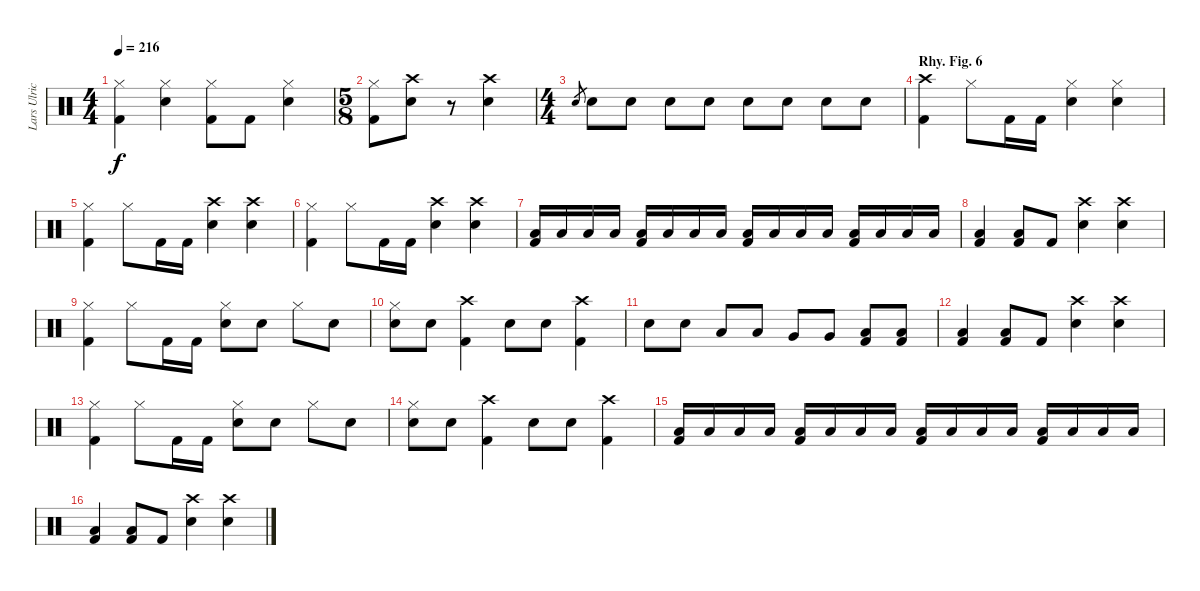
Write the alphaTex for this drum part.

\track ("Lars Ulrich (Drum)" "Lars Ulric") {instrument percussion}
\staff {score}
\articulation defaults
\ts (4 4)
\tempo 216
\clef neutral
\ks c
("Hi-Hat (closed)" "Kick (hit) 2").4{dy f} ("Hi-Hat (closed)" "Electric Snare (hit)").4 ("Hi-Hat (closed)" "Kick (hit) 2").8 "Kick (hit) 2".8 ("Hi-Hat (closed)" "Electric Snare (hit)").4 |
\ts (5 8)
("Hi-Hat (closed)" "Kick (hit) 2").8 ("Crash high (hit)" "Electric Snare (hit)").8 r.8 ("Crash high (hit)" "Electric Snare (hit)").4 |
\ts (4 4)
"Electric Snare (hit)".8{gr} "Electric Snare (hit)".8 "Electric Snare (hit)".8 "Electric Snare (hit)".8 "Electric Snare (hit)".8 "Electric Snare (hit)".8 "Electric Snare (hit)".8 "Electric Snare (hit)".8 "Electric Snare (hit)".8 |
\section ("" "Rhy. Fig. 6")
("Crash high (hit)" "Kick (hit) 2").4 "Hi-Hat (closed)".8 "Kick (hit) 2".16 "Kick (hit) 2".16 ("Hi-Hat (closed)" "Electric Snare (hit)").4 ("Hi-Hat (closed)" "Electric Snare (hit)").4 |
("Hi-Hat (closed)" "Kick (hit) 2").4 "Hi-Hat (closed)".8 "Kick (hit) 2".16 "Kick (hit) 2".16 ("Crash high (hit)" "Electric Snare (hit)").4 ("Crash high (hit)" "Electric Snare (hit)").4 |
("Hi-Hat (closed)" "Kick (hit) 2").4 "Hi-Hat (closed)".8 "Kick (hit) 2".16 "Kick (hit) 2".16 ("Crash high (hit)" "Electric Snare (hit)").4 ("Crash high (hit)" "Electric Snare (hit)").4 |
("Low Floor Tom (hit)" "Kick (hit) 2").16 "Low Floor Tom (hit)".16 "Low Floor Tom (hit)".16 "Low Floor Tom (hit)".16 ("Low Floor Tom (hit)" "Kick (hit) 2").16 "Low Floor Tom (hit)".16 "Low Floor Tom (hit)".16 "Low Floor Tom (hit)".16 ("Low Floor Tom (hit)" "Kick (hit) 2").16 "Low Floor Tom (hit)".16 "Low Floor Tom (hit)".16 "Low Floor Tom (hit)".16 ("Low Floor Tom (hit)" "Kick (hit) 2").16 "Low Floor Tom (hit)".16 "Low Floor Tom (hit)".16 "Low Floor Tom (hit)".16 |
("Low Floor Tom (hit)" "Kick (hit) 2").4 ("Low Floor Tom (hit)" "Kick (hit) 2").8 "Kick (hit) 2".8 ("Crash high (hit)" "Electric Snare (hit)").4 ("Crash high (hit)" "Electric Snare (hit)").4 |
("Hi-Hat (closed)" "Kick (hit) 2").4 "Hi-Hat (closed)".8 "Kick (hit) 2".16 "Kick (hit) 2".16 ("Hi-Hat (closed)" "Electric Snare (hit)").8 "Electric Snare (hit)".8 "Hi-Hat (closed)".8 "Electric Snare (hit)".8 |
("Hi-Hat (closed)" "Electric Snare (hit)").8 "Electric Snare (hit)".8 ("Crash high (hit)" "Kick (hit) 2").4 "Electric Snare (hit)".8 "Electric Snare (hit)".8 ("Crash high (hit)" "Kick (hit) 2").4 |
"Electric Snare (hit)".8 "Electric Snare (hit)".8 "Low Floor Tom (hit)".8 "Low Floor Tom (hit)".8 "Very Low Tom (hit)".8 "Very Low Tom (hit)".8 ("Low Floor Tom (hit)" "Kick (hit) 2").8 ("Low Floor Tom (hit)" "Kick (hit) 2").8 |
("Low Floor Tom (hit)" "Kick (hit) 2").4 ("Low Floor Tom (hit)" "Kick (hit) 2").8 "Kick (hit) 2".8 ("Crash high (hit)" "Electric Snare (hit)").4 ("Crash high (hit)" "Electric Snare (hit)").4 |
("Hi-Hat (closed)" "Kick (hit) 2").4 "Hi-Hat (closed)".8 "Kick (hit) 2".16 "Kick (hit) 2".16 ("Hi-Hat (closed)" "Electric Snare (hit)").8 "Electric Snare (hit)".8 "Hi-Hat (closed)".8 "Electric Snare (hit)".8 |
("Hi-Hat (closed)" "Electric Snare (hit)").8 "Electric Snare (hit)".8 ("Crash high (hit)" "Kick (hit) 2").4 "Electric Snare (hit)".8 "Electric Snare (hit)".8 ("Crash high (hit)" "Kick (hit) 2").4 |
("Low Floor Tom (hit)" "Kick (hit) 2").16 "Low Floor Tom (hit)".16 "Low Floor Tom (hit)".16 "Low Floor Tom (hit)".16 ("Low Floor Tom (hit)" "Kick (hit) 2").16 "Low Floor Tom (hit)".16 "Low Floor Tom (hit)".16 "Low Floor Tom (hit)".16 ("Low Floor Tom (hit)" "Kick (hit) 2").16 "Low Floor Tom (hit)".16 "Low Floor Tom (hit)".16 "Low Floor Tom (hit)".16 ("Low Floor Tom (hit)" "Kick (hit) 2").16 "Low Floor Tom (hit)".16 "Low Floor Tom (hit)".16 "Low Floor Tom (hit)".16 |
("Low Floor Tom (hit)" "Kick (hit) 2").4 ("Low Floor Tom (hit)" "Kick (hit) 2").8 "Kick (hit) 2".8 ("Crash high (hit)" "Electric Snare (hit)").4 ("Crash high (hit)" "Electric Snare (hit)").4
